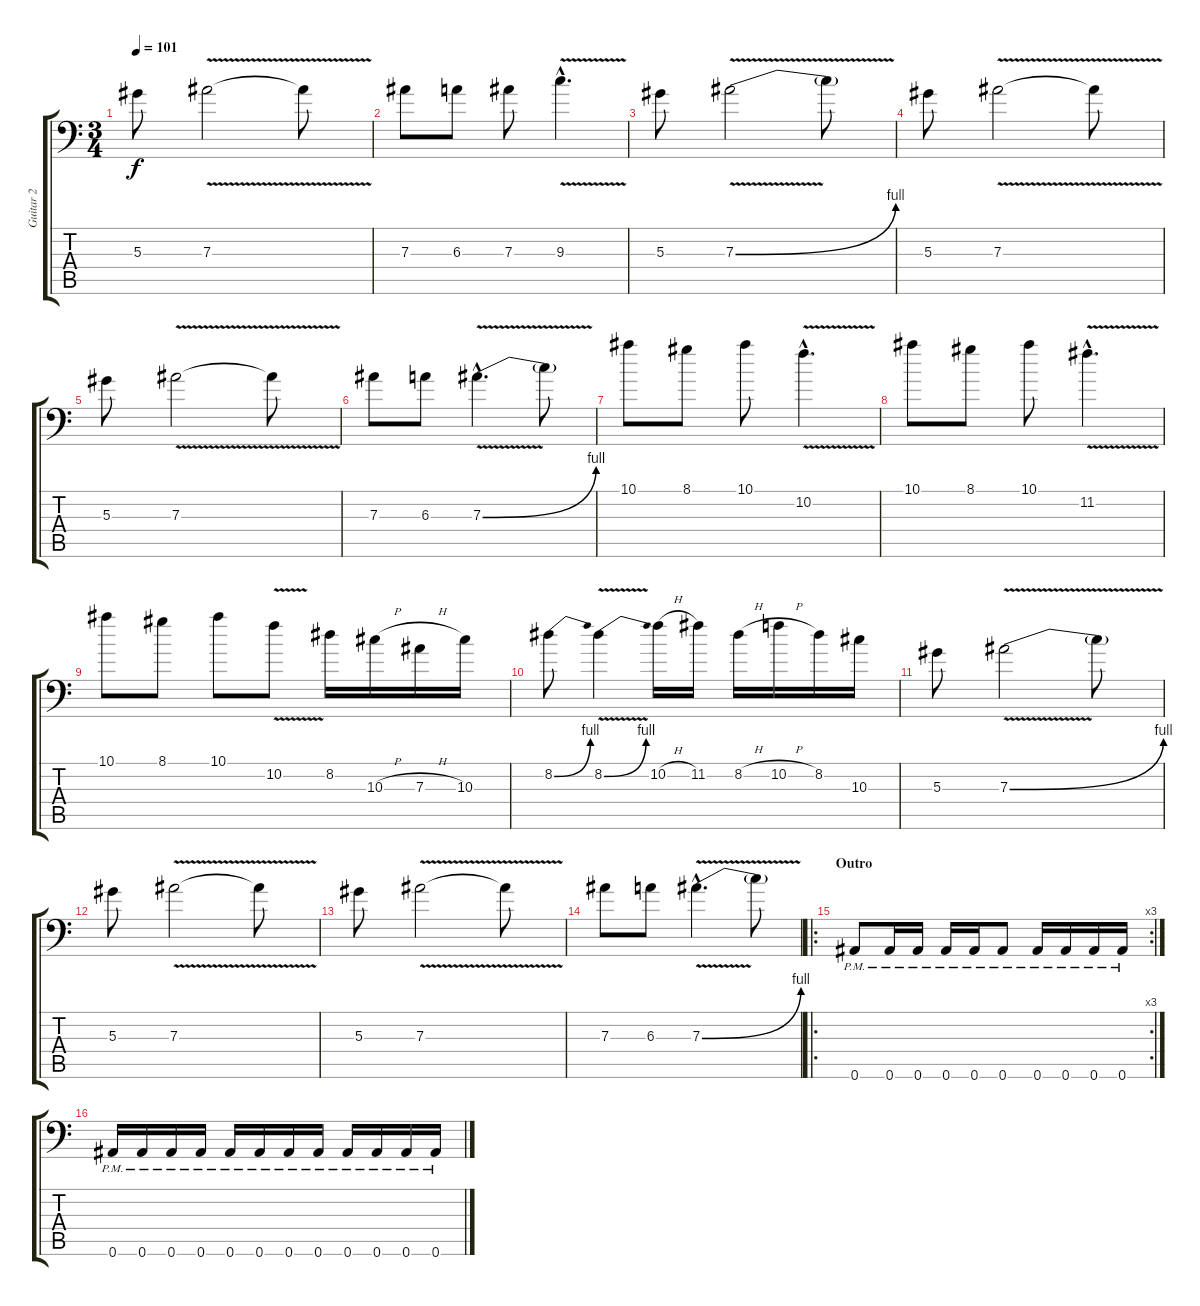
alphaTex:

\track ("Guitar 2" "Guitar 2") {instrument distortionguitar}
\staff {score tabs}
\tuning (C4 G3 Eb3 Bb2 F2 Bb1) {hide}
\ts (3 4)
\tempo 101
\clef f4
\ks c
5.3.8{dy f} 7.3{v}.2 7.3{t}.8 |
7.3.8 6.3.8 7.3.8 9.3{v hac}.4{d} |
5.3.8 7.3{be (bend 0 0 60 4) v}.2 7.3{t}.8 |
5.3.8 7.3{v}.2 7.3{t}.8 |
5.3.8 7.3{v}.2 7.3{t}.8 |
7.3.8 6.3.8 7.3{be (bend 0 0 60 4) v hac}.4{d} 7.3{t}.8 |
10.1.8 8.1.8 10.1.8 10.2{v hac}.4{d} |
10.1.8 8.1.8 10.1.8 11.2{v hac}.4{d} |
10.1.8 8.1.8 10.1.8 10.2{v}.8 8.2.16 10.3{h}.16 7.3{h}.16 10.3.16 |
8.2{be (bend 0 0 60 4)}.8 8.2{be (bend 0 0 60 4) v}.4 10.2{h}.16 11.2.16 8.2{h}.16 10.2{h}.16 8.2.16 10.3.16 |
5.3.8 7.3{be (bend 0 0 60 4) v}.2 7.3{t}.8 |
5.3.8 7.3{v}.2 7.3{t}.8 |
5.3.8 7.3{v}.2 7.3{t}.8 |
7.3.8 6.3.8 7.3{be (bend 0 0 60 4) v hac}.4{d} 7.3{t}.8 |
\ro
\rc 3
\section ("" "Outro")
0.6{pm}.8{balance 0} 0.6{pm}.16 0.6{pm}.16 0.6{pm}.16 0.6{pm}.16 0.6{pm}.8 0.6{pm}.16 0.6{pm}.16 0.6{pm}.16 0.6{pm}.16 |
0.6{pm}.16 0.6{pm}.16 0.6{pm}.16 0.6{pm}.16 0.6{pm}.16 0.6{pm}.16 0.6{pm}.16 0.6{pm}.16 0.6{pm}.16 0.6{pm}.16 0.6{pm}.16 0.6{pm}.16
